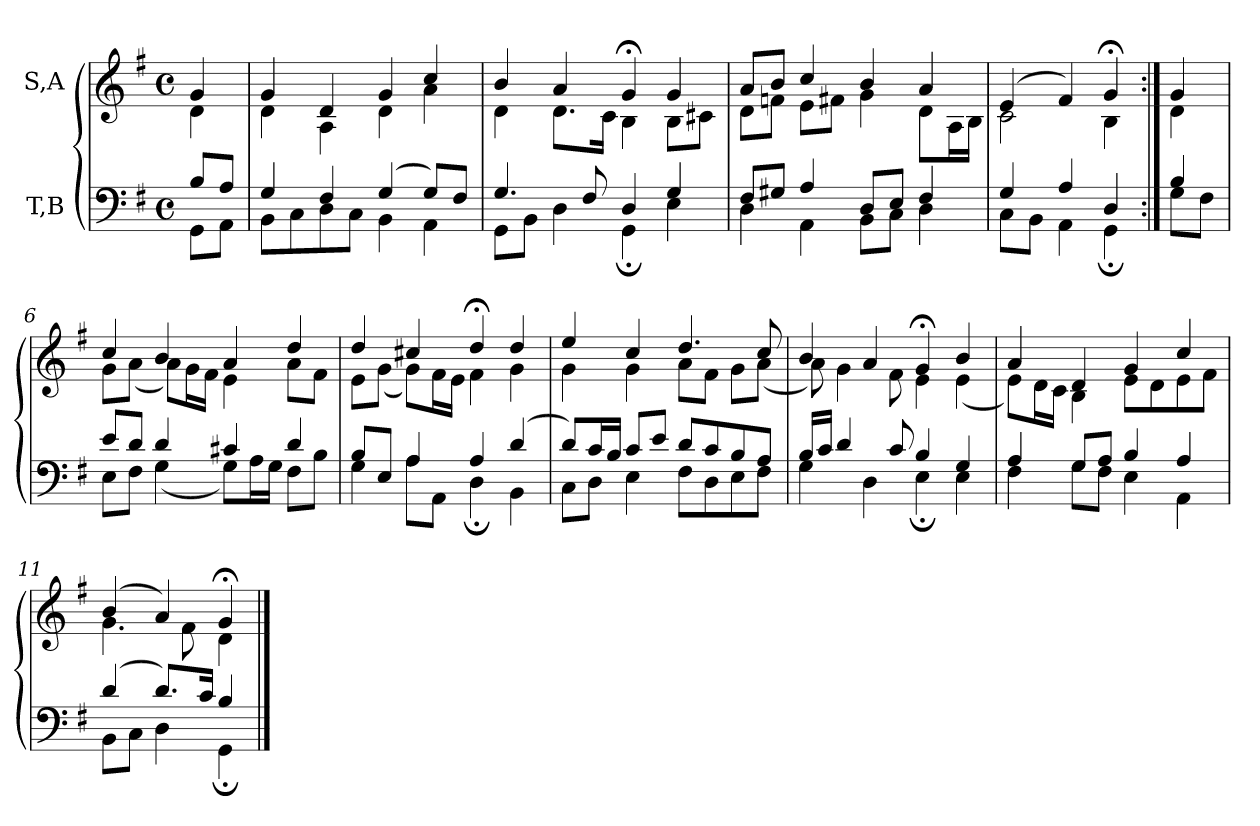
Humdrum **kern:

**kern	**kern
*part2	*part1
*staff2	*staff1
*I"T,B	*I"S,A
*clefF4	*clefG2
*k[f#]	*k[f#]
*M4/4	*M4/4
*met(c)	*met(c)
=	=
*^	*^
8BL	8GGL	4g	4d
8AJ	8AAJ	.	.
=1	=1	=1	=1
4G	8BBL	4g	4d
.	8C	.	.
4F#	8D	4d	4A
.	8CJ	.	.
(>4G	4BB	4g	4d
8GL)	4AA	4cc	4a
8F#J	.	.	.
=2	=2	=2	=2
4.G	8GGL	4b	4d
.	8BBJ	.	.
.	4D	4a	8.dL
8F#	.	.	.
.	.	.	16cJk
4D	4GG;	4g;<	4B
4G	4E	4g	8BL
.	.	.	8c#XJ
=3	=3	=3	=3
8F#L	4D	8aL	8dL
8G#XJ	.	8bJ	8fnJ
4A	4AA	4cc	8eL
.	.	.	8f#XJ
8DL	8BBL	4b	4g
8EJ	8CJ	.	.
4F#	4D	4a	8dL
.	.	.	16AL
.	.	.	16BJJ
=888	=888	=888	=888
4G	8CL	(>4e	2c
.	8BBJ	.	.
4A	4AA	4f#)	.
4D	4GG;	4g;<	4B
=889:|!	=889:|!	=889:|!	=889:|!
4B	8GL	4g	4d
.	8F#J	.	.
=6	=6	=6	=6
8eL	8EL	4cc	8gL
8dJ	8F#J	.	(<8aJ
4d	(<4G	4b	8aL)
.	.	.	16gL
.	.	.	16f#JJ
4c#X	8GL)	4a	4e
.	16AL	.	.
.	16GJJ	.	.
4d	8F#L	4dd	8aL
.	8BJ	.	8f#J
=7	=7	=7	=7
8BL	4G	4dd	8eL
8EJ	.	.	(<8gJ
4A	8AL	4cc#X	8gL)
.	8AAJ	.	16f#L
.	.	.	16eJJ
4A	4D;	4dd;<	4f#
(>4d	4BB	4dd	4g
=8	=8	=8	=8
8dL)	8CL	4ee	4g
16cL	8DJ	.	.
16BJJ	.	.	.
8cL	4E	4cc	4g
8eJ	.	.	.
8dL	8F#L	4.dd	8aL
8c	8D	.	8f#J
8B	8E	.	8gL
8AJ	8F#J	8cc	(<8aJ
=9	=9	=9	=9
16BLL	4G	4b	8a)
16cJJ	.	.	.
4d	.	.	4g
.	4D	4a	.
8c	.	.	8f#
4B	4E;	4g;<	4e
4G	4E	4b	(<4e
=10	=10	=10	=10
4A	4F#	4a	8eL)
.	.	.	16dL
.	.	.	16cJJ
8GL	8GL	4d	4B
8AJ	8F#J	.	.
4B	4E	4g	8eL
.	.	.	8d
4A	4AA	4cc	8e
.	.	.	8f#J
=11	=11	=11	=11
(>4d	8BBL	(>4b	4.g
.	8CJ	.	.
8.dL)	4D	4a)	.
.	.	.	8f#
16cJk	.	.	.
4B	4GG;	4g;<	4d
*v	*v	*	*
*	*v	*v
==	==
*-	*-
